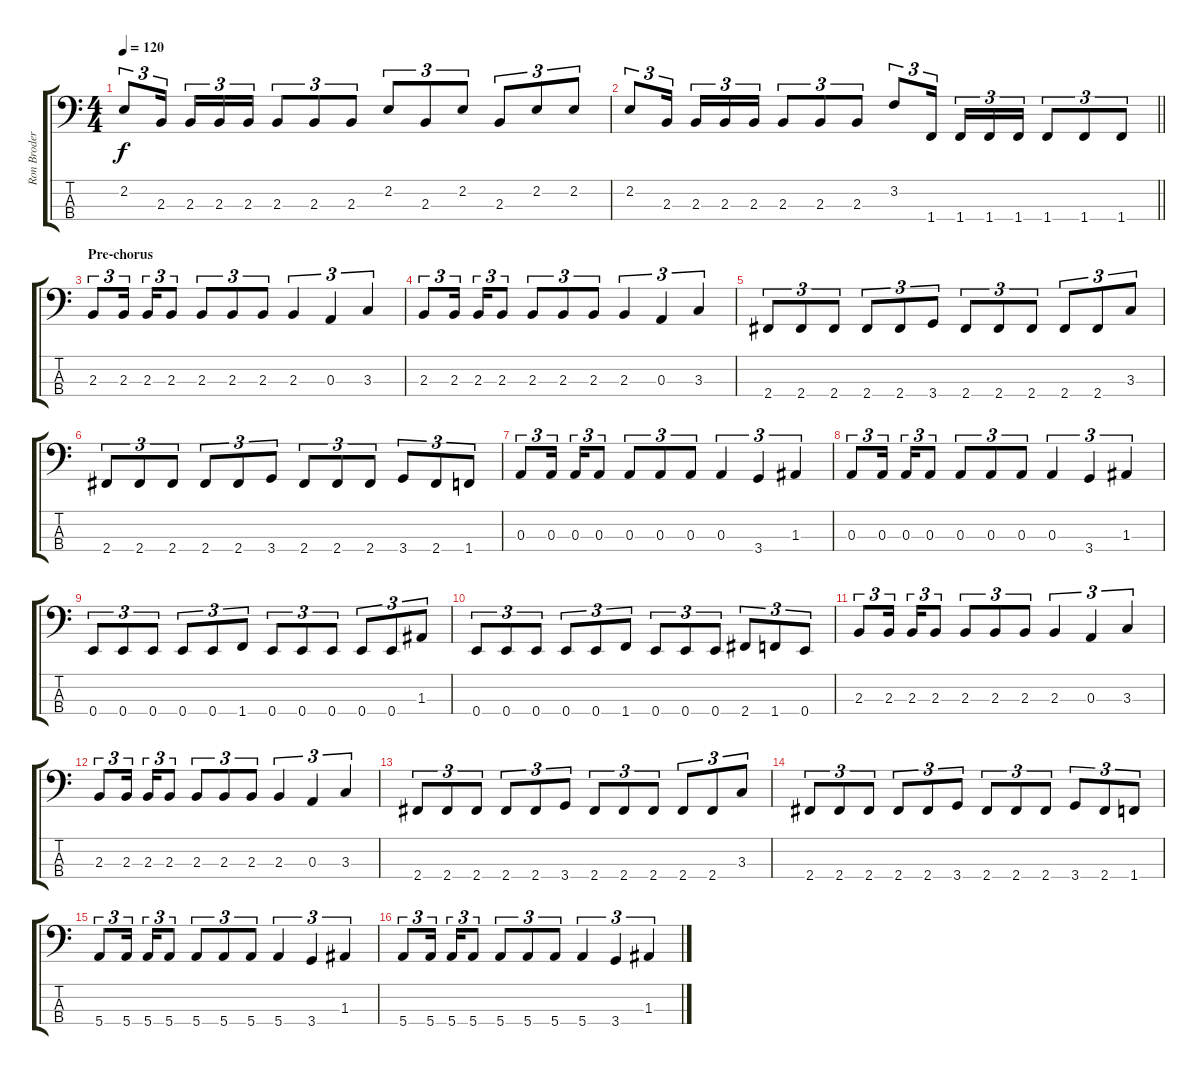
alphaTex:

\track ("Ron Broder" "Ron Broder") {instrument electricbasspick}
\staff {score tabs}
\tuning (G2 D2 A1 E1) {hide}
\ts (4 4)
\tempo 120
\clef f4
\ks c
2.2.8{tu (3 2) dy f} 2.3.16{tu (3 2) beam splitsecondary} 2.3.16{tu (3 2)} 2.3.16{tu (3 2)} 2.3.16{tu (3 2)} 2.3.8{tu (3 2)} 2.3.8{tu (3 2)} 2.3.8{tu (3 2)} 2.2.8{tu (3 2)} 2.3.8{tu (3 2)} 2.2.8{tu (3 2)} 2.3.8{tu (3 2)} 2.2.8{tu (3 2)} 2.2.8{tu (3 2)} |
\barLineRight lightlight
2.2.8{tu (3 2)} 2.3.16{tu (3 2) beam splitsecondary} 2.3.16{tu (3 2)} 2.3.16{tu (3 2)} 2.3.16{tu (3 2)} 2.3.8{tu (3 2)} 2.3.8{tu (3 2)} 2.3.8{tu (3 2)} 3.2.8{tu (3 2)} 1.4.16{tu (3 2) beam splitsecondary} 1.4.16{tu (3 2)} 1.4.16{tu (3 2)} 1.4.16{tu (3 2)} 1.4.8{tu (3 2)} 1.4.8{tu (3 2)} 1.4.8{tu (3 2)} |
\section ("" "Pre-chorus")
2.3.8{tu (3 2)} 2.3.16{tu (3 2) beam splitsecondary} 2.3.16{tu (3 2)} 2.3.8{tu (3 2)} 2.3.8{tu (3 2)} 2.3.8{tu (3 2)} 2.3.8{tu (3 2)} 2.3.4{tu (3 2)} 0.3.4{tu (3 2)} 3.3.4{tu (3 2)} |
2.3.8{tu (3 2)} 2.3.16{tu (3 2) beam splitsecondary} 2.3.16{tu (3 2)} 2.3.8{tu (3 2)} 2.3.8{tu (3 2)} 2.3.8{tu (3 2)} 2.3.8{tu (3 2)} 2.3.4{tu (3 2)} 0.3.4{tu (3 2)} 3.3.4{tu (3 2)} |
2.4.8{tu (3 2)} 2.4.8{tu (3 2)} 2.4.8{tu (3 2)} 2.4.8{tu (3 2)} 2.4.8{tu (3 2)} 3.4.8{tu (3 2)} 2.4.8{tu (3 2)} 2.4.8{tu (3 2)} 2.4.8{tu (3 2)} 2.4.8{tu (3 2)} 2.4.8{tu (3 2)} 3.3.8{tu (3 2)} |
2.4.8{tu (3 2)} 2.4.8{tu (3 2)} 2.4.8{tu (3 2)} 2.4.8{tu (3 2)} 2.4.8{tu (3 2)} 3.4.8{tu (3 2)} 2.4.8{tu (3 2)} 2.4.8{tu (3 2)} 2.4.8{tu (3 2)} 3.4.8{tu (3 2)} 2.4.8{tu (3 2)} 1.4.8{tu (3 2)} |
0.3.8{tu (3 2)} 0.3.16{tu (3 2) beam splitsecondary} 0.3.16{tu (3 2)} 0.3.8{tu (3 2)} 0.3.8{tu (3 2)} 0.3.8{tu (3 2)} 0.3.8{tu (3 2)} 0.3.4{tu (3 2)} 3.4.4{tu (3 2)} 1.3.4{tu (3 2)} |
0.3.8{tu (3 2)} 0.3.16{tu (3 2) beam splitsecondary} 0.3.16{tu (3 2)} 0.3.8{tu (3 2)} 0.3.8{tu (3 2)} 0.3.8{tu (3 2)} 0.3.8{tu (3 2)} 0.3.4{tu (3 2)} 3.4.4{tu (3 2)} 1.3.4{tu (3 2)} |
0.4.8{tu (3 2)} 0.4.8{tu (3 2)} 0.4.8{tu (3 2)} 0.4.8{tu (3 2)} 0.4.8{tu (3 2)} 1.4.8{tu (3 2)} 0.4.8{tu (3 2)} 0.4.8{tu (3 2)} 0.4.8{tu (3 2)} 0.4.8{tu (3 2)} 0.4.8{tu (3 2)} 1.3.8{tu (3 2)} |
0.4.8{tu (3 2)} 0.4.8{tu (3 2)} 0.4.8{tu (3 2)} 0.4.8{tu (3 2)} 0.4.8{tu (3 2)} 1.4.8{tu (3 2)} 0.4.8{tu (3 2)} 0.4.8{tu (3 2)} 0.4.8{tu (3 2)} 2.4.8{tu (3 2)} 1.4.8{tu (3 2)} 0.4.8{tu (3 2)} |
2.3.8{tu (3 2)} 2.3.16{tu (3 2) beam splitsecondary} 2.3.16{tu (3 2)} 2.3.8{tu (3 2)} 2.3.8{tu (3 2)} 2.3.8{tu (3 2)} 2.3.8{tu (3 2)} 2.3.4{tu (3 2)} 0.3.4{tu (3 2)} 3.3.4{tu (3 2)} |
2.3.8{tu (3 2)} 2.3.16{tu (3 2) beam splitsecondary} 2.3.16{tu (3 2)} 2.3.8{tu (3 2)} 2.3.8{tu (3 2)} 2.3.8{tu (3 2)} 2.3.8{tu (3 2)} 2.3.4{tu (3 2)} 0.3.4{tu (3 2)} 3.3.4{tu (3 2)} |
2.4.8{tu (3 2)} 2.4.8{tu (3 2)} 2.4.8{tu (3 2)} 2.4.8{tu (3 2)} 2.4.8{tu (3 2)} 3.4.8{tu (3 2)} 2.4.8{tu (3 2)} 2.4.8{tu (3 2)} 2.4.8{tu (3 2)} 2.4.8{tu (3 2)} 2.4.8{tu (3 2)} 3.3.8{tu (3 2)} |
2.4.8{tu (3 2)} 2.4.8{tu (3 2)} 2.4.8{tu (3 2)} 2.4.8{tu (3 2)} 2.4.8{tu (3 2)} 3.4.8{tu (3 2)} 2.4.8{tu (3 2)} 2.4.8{tu (3 2)} 2.4.8{tu (3 2)} 3.4.8{tu (3 2)} 2.4.8{tu (3 2)} 1.4.8{tu (3 2)} |
5.4.8{tu (3 2)} 5.4.16{tu (3 2) beam splitsecondary} 5.4.16{tu (3 2)} 5.4.8{tu (3 2)} 5.4.8{tu (3 2)} 5.4.8{tu (3 2)} 5.4.8{tu (3 2)} 5.4.4{tu (3 2)} 3.4.4{tu (3 2)} 1.3.4{tu (3 2)} |
5.4.8{tu (3 2)} 5.4.16{tu (3 2) beam splitsecondary} 5.4.16{tu (3 2)} 5.4.8{tu (3 2)} 5.4.8{tu (3 2)} 5.4.8{tu (3 2)} 5.4.8{tu (3 2)} 5.4.4{tu (3 2)} 3.4.4{tu (3 2)} 1.3.4{tu (3 2)}
